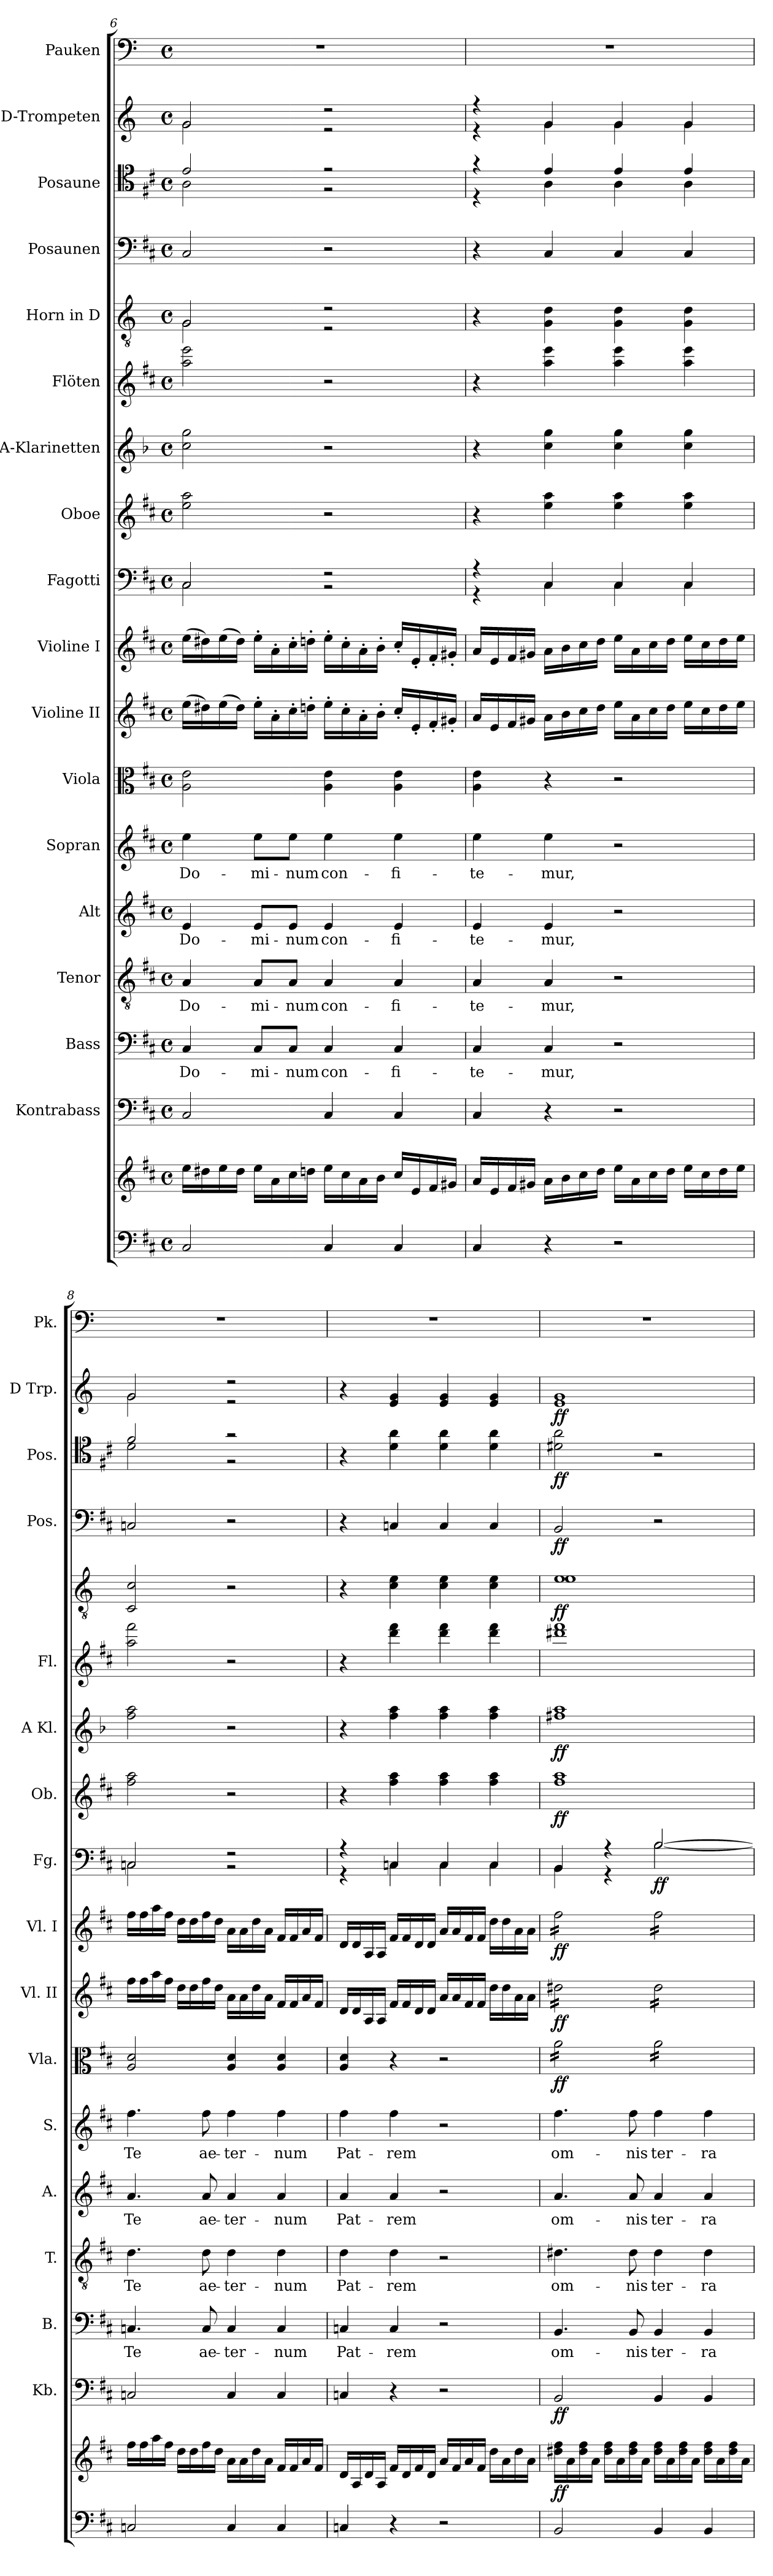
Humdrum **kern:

**kern	**kern	**dynam	**kern	**dynam	**kern	**text	**kern	**text	**kern	**text	**kern	**text	**kern	**dynam	**kern	**dynam	**kern	**dynam	**kern	**dynam	**kern	**dynam	**kern	**dynam	**kern	**kern	**dynam	**kern	**dynam	**kern	**dynam	**kern	**dynam	**kern
*part18	*part18	*part18	*part17	*part17	*part16	*part16	*part15	*part15	*part14	*part14	*part13	*part13	*part12	*part12	*part11	*part11	*part10	*part10	*part9	*part9	*part8	*part8	*part7	*part7	*part6	*part5	*part5	*part4	*part4	*part3	*part3	*part2	*part2	*part1
*staff19	*staff18	*staff18/19	*staff17	*staff17	*staff16	*staff16	*staff15	*staff15	*staff14	*staff14	*staff13	*staff13	*staff12	*staff12	*staff11	*staff11	*staff10	*staff10	*staff9	*staff9	*staff8	*staff8	*staff7	*staff7	*staff6	*staff5	*staff5	*staff4	*staff4	*staff3	*staff3	*staff2	*staff2	*staff1
*	*	*	*I"Kontrabass	*	*I"Bass	*	*I"Tenor	*	*I"Alt	*	*I"Sopran	*	*I"Viola	*	*I"Violine II	*	*I"Violine I	*	*I"Fagotti	*	*I"Oboe	*	*I"A-Klarinetten	*	*I"Flöten	*I"Horn in D	*	*I"Posaunen	*	*I"Posaune	*	*I"D-Trompeten	*	*I"Pauken
*	*	*	*I'Kb.	*	*I'B.	*	*I'T.	*	*I'A.	*	*I'S.	*	*I'Vla.	*	*I'Vl. II	*	*I'Vl. I	*	*I'Fg.	*	*I'Ob.	*	*I'A Kl.	*	*I'Fl.	*	*	*I'Pos.	*	*I'Pos.	*	*I'D Trp.	*	*I'Pk.
!!LO:PB:g=z
*clefF4	*clefG2	*	*clefF4	*	*clefF4	*	*clefGv2	*	*clefG2	*	*clefG2	*	*clefC3	*	*clefG2	*	*clefG2	*	*clefF4	*	*clefG2	*	*clefG2	*	*clefG2	*clefGv2	*	*clefF4	*	*clefC4	*	*clefG2	*	*clefF4
*	*	*	*ITrd7c12	*	*	*	*	*	*	*	*	*	*	*	*	*	*	*	*	*	*	*	*ITrd1c2	*	*	*ITrd4c7	*	*	*	*	*	*ITrd1c2	*	*ITrd-1c-2
*k[f#c#]	*k[f#c#]	*	*k[f#c#]	*	*k[f#c#]	*	*k[f#c#]	*	*k[f#c#]	*	*k[f#c#]	*	*k[f#c#]	*	*k[f#c#]	*	*k[f#c#]	*	*k[f#c#]	*	*k[f#c#]	*	*k[b-e-a-]	*	*k[f#c#]	*k[b-]	*	*k[f#c#]	*	*k[f#c#]	*	*k[b-e-]	*	*k[f#c#]
*D:	*D:	*	*D:	*	*D:	*	*D:	*	*D:	*	*D:	*	*D:	*	*D:	*	*D:	*	*D:	*	*D:	*	*E-:	*	*D:	*F:	*	*D:	*	*D:	*	*B-:	*	*D:
*M4/4	*M4/4	*	*M4/4	*	*M4/4	*	*M4/4	*	*M4/4	*	*M4/4	*	*M4/4	*	*M4/4	*	*M4/4	*	*M4/4	*	*M4/4	*	*M4/4	*	*M4/4	*M4/4	*	*M4/4	*	*M4/4	*	*M4/4	*	*M4/4
*met(c)	*met(c)	*	*met(c)	*	*met(c)	*	*met(c)	*	*met(c)	*	*met(c)	*	*met(c)	*	*met(c)	*	*met(c)	*	*met(c)	*	*met(c)	*	*met(c)	*	*met(c)	*met(c)	*	*met(c)	*	*met(c)	*	*met(c)	*	*met(c)
=6	=6	=6	=6	=6	=6	=6	=6	=6	=6	=6	=6	=6	=6	=6	=6	=6	=6	=6	=6	=6	=6	=6	=6	=6	=6	=6	=6	=6	=6	=6	=6	=6	=6	=6
!	!	!	!	!	!	!LO:LY:b	!	!LO:LY:b	!	!LO:LY:b	!	!LO:LY:b	!	!	!	!	!	!	!	!	!	!	!	!	!	!	!	!	!	!	!	!	!	!
*	*	*	*	*	*	*	*	*	*	*	*	*	*	*	*	*	*	*	*^	*	*	*	*	*	*	*^	*	*	*	*^	*	*^	*	*
2C#/	16ee\LL	.	2CC#/	.	4C#/	Do-	4A/	Do-	4e/	Do-	4ee\	Do-	2A\ 2e\	.	(>16ee\LL	.	(>16ee\LL	.	2C#/	2C#\	.	2ee\ 2aa\	.	2b-\ 2ff\	.	2aa\ 2eee\	2C/	2C\	.	2C#/	.	2e/	2A\	.	2f/	2f\	.	1r
.	16dd#X\	.	.	.	.	.	.	.	.	.	.	.	.	.	16dd#X\)	.	16dd#X\)	.	.	.	.	.	.	.	.	.	.	.	.	.	.	.	.	.	.	.	.	.
.	16ee\	.	.	.	.	.	.	.	.	.	.	.	.	.	(>16ee\	.	(>16ee\	.	.	.	.	.	.	.	.	.	.	.	.	.	.	.	.	.	.	.	.	.
.	16dd#\JJ	.	.	.	.	.	.	.	.	.	.	.	.	.	16dd#\JJ)	.	16dd#\JJ)	.	.	.	.	.	.	.	.	.	.	.	.	.	.	.	.	.	.	.	.	.
!	!	!	!	!	!	!LO:LY:b	!	!LO:LY:b	!	!LO:LY:b	!	!LO:LY:b	!	!	!	!	!	!	!	!	!	!	!	!	!	!	!	!	!	!	!	!	!	!	!	!	!	!
.	16ee\LL	.	.	.	8C#/L	-mi-	8A/L	-mi-	8e/L	-mi-	8ee\L	-mi-	.	.	16ee'>\LL	.	16ee'>\LL	.	.	.	.	.	.	.	.	.	.	.	.	.	.	.	.	.	.	.	.	.
.	16a\	.	.	.	.	.	.	.	.	.	.	.	.	.	16a'>\	.	16a'>\	.	.	.	.	.	.	.	.	.	.	.	.	.	.	.	.	.	.	.	.	.
!	!	!	!	!	!	!LO:LY:b	!	!LO:LY:b	!	!LO:LY:b	!	!LO:LY:b	!	!	!	!	!	!	!	!	!	!	!	!	!	!	!	!	!	!	!	!	!	!	!	!	!	!
.	16cc#\	.	.	.	8C#/J	-num	8A/J	-num	8e/J	-num	8ee\J	-num	.	.	16cc#'>\	.	16cc#'>\	.	.	.	.	.	.	.	.	.	.	.	.	.	.	.	.	.	.	.	.	.
.	16ddn\JJ	.	.	.	.	.	.	.	.	.	.	.	.	.	16ddn'>\JJ	.	16ddn'>\JJ	.	.	.	.	.	.	.	.	.	.	.	.	.	.	.	.	.	.	.	.	.
!	!	!	!	!	!	!LO:LY:b	!	!LO:LY:b	!	!LO:LY:b	!	!LO:LY:b	!	!	!	!	!	!	!	!	!	!	!	!	!	!	!	!	!	!	!	!	!	!	!	!	!	!
4C#/	16ee\LL	.	4CC#/	.	4C#/	con-	4A/	con-	4e/	con-	4ee\	con-	4A\ 4e\	.	16ee'>\LL	.	16ee'>\LL	.	2r	2r	.	2r	.	2r	.	2r	2r	2r	.	2r	.	2r	2r	.	2r	2r	.	.
.	16cc#\	.	.	.	.	.	.	.	.	.	.	.	.	.	16cc#'>\	.	16cc#'>\	.	.	.	.	.	.	.	.	.	.	.	.	.	.	.	.	.	.	.	.	.
.	16a\	.	.	.	.	.	.	.	.	.	.	.	.	.	16a'>\	.	16a'>\	.	.	.	.	.	.	.	.	.	.	.	.	.	.	.	.	.	.	.	.	.
.	16b\JJ	.	.	.	.	.	.	.	.	.	.	.	.	.	16b'>\JJ	.	16b'>\JJ	.	.	.	.	.	.	.	.	.	.	.	.	.	.	.	.	.	.	.	.	.
!	!	!	!	!	!	!LO:LY:b	!	!LO:LY:b	!	!LO:LY:b	!	!LO:LY:b	!	!	!	!	!	!	!	!	!	!	!	!	!	!	!	!	!	!	!	!	!	!	!	!	!	!
4C#/	16cc#/LL	.	4CC#/	.	4C#/	-fi-	4A/	-fi-	4e/	-fi-	4ee\	-fi-	4A\ 4e\	.	16cc#'</LL	.	16cc#'</LL	.	.	.	.	.	.	.	.	.	.	.	.	.	.	.	.	.	.	.	.	.
.	16e/	.	.	.	.	.	.	.	.	.	.	.	.	.	16e'</	.	16e'</	.	.	.	.	.	.	.	.	.	.	.	.	.	.	.	.	.	.	.	.	.
.	16f#/	.	.	.	.	.	.	.	.	.	.	.	.	.	16f#'</	.	16f#'</	.	.	.	.	.	.	.	.	.	.	.	.	.	.	.	.	.	.	.	.	.
.	16g#X/JJ	.	.	.	.	.	.	.	.	.	.	.	.	.	16g#X'</JJ	.	16g#X'</JJ	.	.	.	.	.	.	.	.	.	.	.	.	.	.	.	.	.	.	.	.	.
*	*	*	*	*	*	*	*	*	*	*	*	*	*	*	*	*	*	*	*	*	*	*	*	*	*	*	*v	*v	*	*	*	*	*	*	*	*	*	*
=7	=7	=7	=7	=7	=7	=7	=7	=7	=7	=7	=7	=7	=7	=7	=7	=7	=7	=7	=7	=7	=7	=7	=7	=7	=7	=7	=7	=7	=7	=7	=7	=7	=7	=7	=7	=7	=7
!	!	!	!	!	!	!LO:LY:b	!	!LO:LY:b	!	!LO:LY:b	!	!LO:LY:b	!	!	!	!	!	!	!	!	!	!	!	!	!	!	!	!	!	!	!	!	!	!	!	!	!
4C#/	16a/LL	.	4CC#/	.	4C#/	-te-	4A/	-te-	4e/	-te-	4ee\	-te-	4A\ 4e\	.	16a/LL	.	16a/LL	.	4r	4r	.	4r	.	4r	.	4r	4r	.	4r	.	4r	4r	.	4r	4r	.	1r
.	16e/	.	.	.	.	.	.	.	.	.	.	.	.	.	16e/	.	16e/	.	.	.	.	.	.	.	.	.	.	.	.	.	.	.	.	.	.	.	.
.	16f#/	.	.	.	.	.	.	.	.	.	.	.	.	.	16f#/	.	16f#/	.	.	.	.	.	.	.	.	.	.	.	.	.	.	.	.	.	.	.	.
.	16g#X/JJ	.	.	.	.	.	.	.	.	.	.	.	.	.	16g#X/JJ	.	16g#X/JJ	.	.	.	.	.	.	.	.	.	.	.	.	.	.	.	.	.	.	.	.
!	!	!	!	!	!	!LO:LY:b	!	!LO:LY:b	!	!LO:LY:b	!	!LO:LY:b	!	!	!	!	!	!	!	!	!	!	!	!	!	!	!	!	!	!	!	!	!	!	!	!	!
4r	16a\LL	.	4r	.	4C#/	-mur,	4A/	-mur,	4e/	-mur,	4ee\	-mur,	4r	.	16a\LL	.	16a\LL	.	4C#/	4C#\	.	4ee\ 4aa\	.	4b-\ 4ff\	.	4aa\ 4eee\	4C\ 4G\	.	4C#/	.	4e/	4A\	.	4f/	4f\	.	.
.	16b\	.	.	.	.	.	.	.	.	.	.	.	.	.	16b\	.	16b\	.	.	.	.	.	.	.	.	.	.	.	.	.	.	.	.	.	.	.	.
.	16cc#\	.	.	.	.	.	.	.	.	.	.	.	.	.	16cc#\	.	16cc#\	.	.	.	.	.	.	.	.	.	.	.	.	.	.	.	.	.	.	.	.
.	16dd\JJ	.	.	.	.	.	.	.	.	.	.	.	.	.	16dd\JJ	.	16dd\JJ	.	.	.	.	.	.	.	.	.	.	.	.	.	.	.	.	.	.	.	.
2r	16ee\LL	.	2r	.	2r	.	2r	.	2r	.	2r	.	2r	.	16ee\LL	.	16ee\LL	.	4C#/	4C#\	.	4ee\ 4aa\	.	4b-\ 4ff\	.	4aa\ 4eee\	4C\ 4G\	.	4C#/	.	4e/	4A\	.	4f/	4f\	.	.
.	16a\	.	.	.	.	.	.	.	.	.	.	.	.	.	16a\	.	16a\	.	.	.	.	.	.	.	.	.	.	.	.	.	.	.	.	.	.	.	.
.	16cc#\	.	.	.	.	.	.	.	.	.	.	.	.	.	16cc#\	.	16cc#\	.	.	.	.	.	.	.	.	.	.	.	.	.	.	.	.	.	.	.	.
.	16dd\JJ	.	.	.	.	.	.	.	.	.	.	.	.	.	16dd\JJ	.	16dd\JJ	.	.	.	.	.	.	.	.	.	.	.	.	.	.	.	.	.	.	.	.
.	16ee\LL	.	.	.	.	.	.	.	.	.	.	.	.	.	16ee\LL	.	16ee\LL	.	4C#/	4C#\	.	4ee\ 4aa\	.	4b-\ 4ff\	.	4aa\ 4eee\	4C\ 4G\	.	4C#/	.	4e/	4A\	.	4f/	4f\	.	.
.	16cc#\	.	.	.	.	.	.	.	.	.	.	.	.	.	16cc#\	.	16cc#\	.	.	.	.	.	.	.	.	.	.	.	.	.	.	.	.	.	.	.	.
.	16dd\	.	.	.	.	.	.	.	.	.	.	.	.	.	16dd\	.	16dd\	.	.	.	.	.	.	.	.	.	.	.	.	.	.	.	.	.	.	.	.
.	16ee\JJ	.	.	.	.	.	.	.	.	.	.	.	.	.	16ee\JJ	.	16ee\JJ	.	.	.	.	.	.	.	.	.	.	.	.	.	.	.	.	.	.	.	.
=8	=8	=8	=8	=8	=8	=8	=8	=8	=8	=8	=8	=8	=8	=8	=8	=8	=8	=8	=8	=8	=8	=8	=8	=8	=8	=8	=8	=8	=8	=8	=8	=8	=8	=8	=8	=8	=8
!	!	!	!	!	!	!LO:LY:b	!	!LO:LY:b	!	!LO:LY:b	!	!LO:LY:b	!	!	!	!	!	!	!	!	!	!	!	!	!	!	!	!	!	!	!	!	!	!	!	!	!
2Cn/	16ff#\LL	.	2CCn/	.	4.Cn/	Te	4.d\	Te	4.a/	Te	4.ff#\	Te	2A/ 2d/	.	16ff#\LL	.	16ff#\LL	.	2Cn/	2C\	.	2ff#\ 2aa\	.	2ee-\ 2gg\	.	2aa\ 2fff#\	2FF/ 2F/	.	2Cn/	.	2f#/	2d\	.	2f/	2f\	.	1r
.	16ff#\	.	.	.	.	.	.	.	.	.	.	.	.	.	16ff#\	.	16ff#\	.	.	.	.	.	.	.	.	.	.	.	.	.	.	.	.	.	.	.	.
.	16aa\	.	.	.	.	.	.	.	.	.	.	.	.	.	16aa\	.	16aa\	.	.	.	.	.	.	.	.	.	.	.	.	.	.	.	.	.	.	.	.
.	16ff#\JJ	.	.	.	.	.	.	.	.	.	.	.	.	.	16ff#\JJ	.	16ff#\JJ	.	.	.	.	.	.	.	.	.	.	.	.	.	.	.	.	.	.	.	.
.	16dd\LL	.	.	.	.	.	.	.	.	.	.	.	.	.	16dd\LL	.	16dd\LL	.	.	.	.	.	.	.	.	.	.	.	.	.	.	.	.	.	.	.	.
.	16dd\	.	.	.	.	.	.	.	.	.	.	.	.	.	16dd\	.	16dd\	.	.	.	.	.	.	.	.	.	.	.	.	.	.	.	.	.	.	.	.
!	!	!	!	!	!	!LO:LY:b	!	!LO:LY:b	!	!LO:LY:b	!	!LO:LY:b	!	!	!	!	!	!	!	!	!	!	!	!	!	!	!	!	!	!	!	!	!	!	!	!	!
.	16ff#\	.	.	.	8C/	ae-	8d\	ae-	8a/	ae-	8ff#\	ae-	.	.	16ff#\	.	16ff#\	.	.	.	.	.	.	.	.	.	.	.	.	.	.	.	.	.	.	.	.
.	16dd\JJ	.	.	.	.	.	.	.	.	.	.	.	.	.	16dd\JJ	.	16dd\JJ	.	.	.	.	.	.	.	.	.	.	.	.	.	.	.	.	.	.	.	.
!	!	!	!	!	!	!LO:LY:b	!	!LO:LY:b	!	!LO:LY:b	!	!LO:LY:b	!	!	!	!	!	!	!	!	!	!	!	!	!	!	!	!	!	!	!	!	!	!	!	!	!
4C/	16a\LL	.	4CC/	.	4C/	-ter-	4d\	-ter-	4a/	-ter-	4ff#\	-ter-	4A/ 4d/	.	16a\LL	.	16a\LL	.	2r	2r	.	2r	.	2r	.	2r	2r	.	2r	.	2r	2r	.	2r	2r	.	.
.	16a\	.	.	.	.	.	.	.	.	.	.	.	.	.	16a\	.	16a\	.	.	.	.	.	.	.	.	.	.	.	.	.	.	.	.	.	.	.	.
.	16dd\	.	.	.	.	.	.	.	.	.	.	.	.	.	16dd\	.	16dd\	.	.	.	.	.	.	.	.	.	.	.	.	.	.	.	.	.	.	.	.
.	16a\JJ	.	.	.	.	.	.	.	.	.	.	.	.	.	16a\JJ	.	16a\JJ	.	.	.	.	.	.	.	.	.	.	.	.	.	.	.	.	.	.	.	.
!	!	!	!	!	!	!LO:LY:b	!	!LO:LY:b	!	!LO:LY:b	!	!LO:LY:b	!	!	!	!	!	!	!	!	!	!	!	!	!	!	!	!	!	!	!	!	!	!	!	!	!
4C/	16f#/LL	.	4CC/	.	4C/	-num	4d\	-num	4a/	-num	4ff#\	-num	4A/ 4d/	.	16f#/LL	.	16f#/LL	.	.	.	.	.	.	.	.	.	.	.	.	.	.	.	.	.	.	.	.
.	16f#/	.	.	.	.	.	.	.	.	.	.	.	.	.	16f#/	.	16f#/	.	.	.	.	.	.	.	.	.	.	.	.	.	.	.	.	.	.	.	.
.	16a/	.	.	.	.	.	.	.	.	.	.	.	.	.	16a/	.	16a/	.	.	.	.	.	.	.	.	.	.	.	.	.	.	.	.	.	.	.	.
.	16f#/JJ	.	.	.	.	.	.	.	.	.	.	.	.	.	16f#/JJ	.	16f#/JJ	.	.	.	.	.	.	.	.	.	.	.	.	.	.	.	.	.	.	.	.
*	*	*	*	*	*	*	*	*	*	*	*	*	*	*	*	*	*	*	*	*	*	*	*	*	*	*	*	*	*	*	*v	*v	*	*	*	*	*
*	*	*	*	*	*	*	*	*	*	*	*	*	*	*	*	*	*	*	*	*	*	*	*	*	*	*	*	*	*	*	*	*	*v	*v	*	*
=9	=9	=9	=9	=9	=9	=9	=9	=9	=9	=9	=9	=9	=9	=9	=9	=9	=9	=9	=9	=9	=9	=9	=9	=9	=9	=9	=9	=9	=9	=9	=9	=9	=9	=9	=9
!	!	!	!	!	!	!LO:LY:b	!	!LO:LY:b	!	!LO:LY:b	!	!LO:LY:b	!	!	!	!	!	!	!	!	!	!	!	!	!	!	!	!	!	!	!	!	!	!	!
4Cn/	16d/LL	.	4CCn/	.	4Cn/	Pat-	4d\	Pat-	4a/	Pat-	4ff#\	Pat-	4A/ 4d/	.	16d/LL	.	16d/LL	.	4r	4r	.	4r	.	4r	.	4r	4r	.	4r	.	4r	.	4r	.	1r
.	16A/	.	.	.	.	.	.	.	.	.	.	.	.	.	16d/	.	16d/	.	.	.	.	.	.	.	.	.	.	.	.	.	.	.	.	.	.
.	16d/	.	.	.	.	.	.	.	.	.	.	.	.	.	16A/	.	16A/	.	.	.	.	.	.	.	.	.	.	.	.	.	.	.	.	.	.
.	16A/JJ	.	.	.	.	.	.	.	.	.	.	.	.	.	16A/JJ	.	16A/JJ	.	.	.	.	.	.	.	.	.	.	.	.	.	.	.	.	.	.
!	!	!	!	!	!	!LO:LY:b	!	!LO:LY:b	!	!LO:LY:b	!	!LO:LY:b	!	!	!	!	!	!	!	!	!	!	!	!	!	!	!	!	!	!	!	!	!	!	!
4r	16f#/LL	.	4r	.	4C/	-rem	4d\	-rem	4a/	-rem	4ff#\	-rem	4r	.	16f#/LL	.	16f#/LL	.	4Cn/	4C\	.	4ff#\ 4aa\	.	4ee-\ 4gg\	.	4ddd\ 4fff#\	4F\ 4A\	.	4Cn/	.	4d\ 4a\	.	4d/ 4f/	.	.
.	16d/	.	.	.	.	.	.	.	.	.	.	.	.	.	16f#/	.	16f#/	.	.	.	.	.	.	.	.	.	.	.	.	.	.	.	.	.	.
.	16f#/	.	.	.	.	.	.	.	.	.	.	.	.	.	16d/	.	16d/	.	.	.	.	.	.	.	.	.	.	.	.	.	.	.	.	.	.
.	16d/JJ	.	.	.	.	.	.	.	.	.	.	.	.	.	16d/JJ	.	16d/JJ	.	.	.	.	.	.	.	.	.	.	.	.	.	.	.	.	.	.
2r	16a/LL	.	2r	.	2r	.	2r	.	2r	.	2r	.	2r	.	16a/LL	.	16a/LL	.	4C/	4C\	.	4ff#\ 4aa\	.	4ee-\ 4gg\	.	4ddd\ 4fff#\	4F\ 4A\	.	4C/	.	4d\ 4a\	.	4d/ 4f/	.	.
.	16f#/	.	.	.	.	.	.	.	.	.	.	.	.	.	16a/	.	16a/	.	.	.	.	.	.	.	.	.	.	.	.	.	.	.	.	.	.
.	16a/	.	.	.	.	.	.	.	.	.	.	.	.	.	16f#/	.	16f#/	.	.	.	.	.	.	.	.	.	.	.	.	.	.	.	.	.	.
.	16f#/JJ	.	.	.	.	.	.	.	.	.	.	.	.	.	16f#/JJ	.	16f#/JJ	.	.	.	.	.	.	.	.	.	.	.	.	.	.	.	.	.	.
.	16dd\LL	.	.	.	.	.	.	.	.	.	.	.	.	.	16dd\LL	.	16dd\LL	.	4C/	4C\	.	4ff#\ 4aa\	.	4ee-\ 4gg\	.	4ddd\ 4fff#\	4F\ 4A\	.	4C/	.	4d\ 4a\	.	4d/ 4f/	.	.
.	16a\	.	.	.	.	.	.	.	.	.	.	.	.	.	16dd\	.	16dd\	.	.	.	.	.	.	.	.	.	.	.	.	.	.	.	.	.	.
.	16dd\	.	.	.	.	.	.	.	.	.	.	.	.	.	16a\	.	16a\	.	.	.	.	.	.	.	.	.	.	.	.	.	.	.	.	.	.
.	16a\JJ	.	.	.	.	.	.	.	.	.	.	.	.	.	16a\JJ	.	16a\JJ	.	.	.	.	.	.	.	.	.	.	.	.	.	.	.	.	.	.
=10	=10	=10	=10	=10	=10	=10	=10	=10	=10	=10	=10	=10	=10	=10	=10	=10	=10	=10	=10	=10	=10	=10	=10	=10	=10	=10	=10	=10	=10	=10	=10	=10	=10	=10	=10
!	!	!LO:DY:b	!	!LO:DY:b	!	!LO:LY:b	!	!LO:LY:b	!	!LO:LY:b	!	!LO:LY:b	!	!LO:DY:b	!	!LO:DY:b	!	!LO:DY:b	!	!	!	!	!LO:DY:b	!	!LO:DY:b	!	!	!LO:DY:b	!	!LO:DY:b	!	!LO:DY:b	!	!LO:DY:b	!
*	*	*	*	*	*	*	*	*	*	*	*	*	*	*	*	*	*	*	*	*	*	*	*	*	*	*	*^	*	*	*	*	*	*	*	*
*	*	*	*	*	*	*	*	*	*	*	*	*	*tremolo	*	*	*	*	*	*	*	*	*	*	*	*	*	*	*	*	*	*	*	*	*	*	*
*	*	*	*	*	*	*	*	*	*	*	*	*	*	*	*tremolo	*	*	*	*	*	*	*	*	*	*	*	*	*	*	*	*	*	*	*	*	*
*	*	*	*	*	*	*	*	*	*	*	*	*	*	*	*	*	*tremolo	*	*	*	*	*	*	*	*	*	*	*	*	*	*	*	*	*	*	*
2BB/	16dd#X\ 16ff#\LL	ff	2BBB/	ff	4.BB/	om-	4.d#X\	om-	4.a/	om-	4.ff#\	om-	16a\LL	ff	16dd#X\LL	ff	16ff#\LL	ff	4BB/	4BB\	.	1ff# 1aa	ff	1een 1gg	ff	1ddd#X 1fff#	1A	1A	ff	2BB/	ff	2d#X\ 2a\	ff	1d 1f	ff	1r
.	16a\	.	.	.	.	.	.	.	.	.	.	.	16a\	.	16dd#X\	.	16ff#\	.	.	.	.	.	.	.	.	.	.	.	.	.	.	.	.	.	.	.
.	16dd#\ 16ff#\	.	.	.	.	.	.	.	.	.	.	.	16a\	.	16dd#X\	.	16ff#\	.	.	.	.	.	.	.	.	.	.	.	.	.	.	.	.	.	.	.
.	16a\JJ	.	.	.	.	.	.	.	.	.	.	.	16a\	.	16dd#X\	.	16ff#\	.	.	.	.	.	.	.	.	.	.	.	.	.	.	.	.	.	.	.
.	16dd#\ 16ff#\LL	.	.	.	.	.	.	.	.	.	.	.	16a\	.	16dd#X\	.	16ff#\	.	4r	4r	.	.	.	.	.	.	.	.	.	.	.	.	.	.	.	.
.	16a\	.	.	.	.	.	.	.	.	.	.	.	16a\	.	16dd#X\	.	16ff#\	.	.	.	.	.	.	.	.	.	.	.	.	.	.	.	.	.	.	.
!	!	!	!	!	!	!LO:LY:b	!	!LO:LY:b	!	!LO:LY:b	!	!LO:LY:b	!	!	!	!	!	!	!	!	!	!	!	!	!	!	!	!	!	!	!	!	!	!	!	!
.	16dd#\ 16ff#\	.	.	.	8BB/	-nis	8d#\	-nis	8a/	-nis	8ff#\	-nis	16a\	.	16dd#X\	.	16ff#\	.	.	.	.	.	.	.	.	.	.	.	.	.	.	.	.	.	.	.
.	16a\JJ	.	.	.	.	.	.	.	.	.	.	.	16a\JJ	.	16dd#X\JJ	.	16ff#\JJ	.	.	.	.	.	.	.	.	.	.	.	.	.	.	.	.	.	.	.
!	!	!	!	!	!	!LO:LY:b	!	!LO:LY:b	!	!LO:LY:b	!	!LO:LY:b	!	!	!	!	!	!	!	!	!LO:DY:b	!	!	!	!	!	!	!	!	!	!	!	!	!	!	!
4BB/	16dd#\ 16ff#\LL	.	4BBB/	.	4BB/	ter-	4d#\	ter-	4a/	ter-	4ff#\	ter-	16a\LL	.	16dd#\LL	.	16ff#\LL	.	[>2B/	[<2B\	ff	.	.	.	.	.	.	.	.	2r	.	2r	.	.	.	.
.	16a\	.	.	.	.	.	.	.	.	.	.	.	16a\	.	16dd#\	.	16ff#\	.	.	.	.	.	.	.	.	.	.	.	.	.	.	.	.	.	.	.
.	16dd#\ 16ff#\	.	.	.	.	.	.	.	.	.	.	.	16a\	.	16dd#\	.	16ff#\	.	.	.	.	.	.	.	.	.	.	.	.	.	.	.	.	.	.	.
.	16a\JJ	.	.	.	.	.	.	.	.	.	.	.	16a\	.	16dd#\	.	16ff#\	.	.	.	.	.	.	.	.	.	.	.	.	.	.	.	.	.	.	.
!	!	!	!	!	!	!LO:LY:b	!	!LO:LY:b	!	!LO:LY:b	!	!LO:LY:b	!	!	!	!	!	!	!	!	!	!	!	!	!	!	!	!	!	!	!	!	!	!	!	!
4BB/	16dd#\ 16ff#\LL	.	4BBB/	.	4BB/	-ra	4d#\	-ra	4a/	-ra	4ff#\	-ra	16a\	.	16dd#\	.	16ff#\	.	.	.	.	.	.	.	.	.	.	.	.	.	.	.	.	.	.	.
.	16a\	.	.	.	.	.	.	.	.	.	.	.	16a\	.	16dd#\	.	16ff#\	.	.	.	.	.	.	.	.	.	.	.	.	.	.	.	.	.	.	.
.	16dd#\ 16ff#\	.	.	.	.	.	.	.	.	.	.	.	16a\	.	16dd#\	.	16ff#\	.	.	.	.	.	.	.	.	.	.	.	.	.	.	.	.	.	.	.
.	16a\JJ	.	.	.	.	.	.	.	.	.	.	.	16a\JJ	.	16dd#\JJ	.	16ff#\JJ	.	.	.	.	.	.	.	.	.	.	.	.	.	.	.	.	.	.	.
*	*	*	*	*	*	*	*	*	*	*	*	*	*	*	*	*	*Xtremolo	*	*	*	*	*	*	*	*	*	*	*	*	*	*	*	*	*	*	*
*	*	*	*	*	*	*	*	*	*	*	*	*	*	*	*Xtremolo	*	*	*	*	*	*	*	*	*	*	*	*	*	*	*	*	*	*	*	*	*
*	*	*	*	*	*	*	*	*	*	*	*	*	*Xtremolo	*	*	*	*	*	*	*	*	*	*	*	*	*	*	*	*	*	*	*	*	*	*	*
*	*	*	*	*	*	*	*	*	*	*	*	*	*	*	*	*	*	*	*v	*v	*	*	*	*	*	*	*v	*v	*	*	*	*	*	*	*	*
=	=	=	=	=	=	=	=	=	=	=	=	=	=	=	=	=	=	=	=	=	=	=	=	=	=	=	=	=	=	=	=	=	=	=
*-	*-	*-	*-	*-	*-	*-	*-	*-	*-	*-	*-	*-	*-	*-	*-	*-	*-	*-	*-	*-	*-	*-	*-	*-	*-	*-	*-	*-	*-	*-	*-	*-	*-	*-
